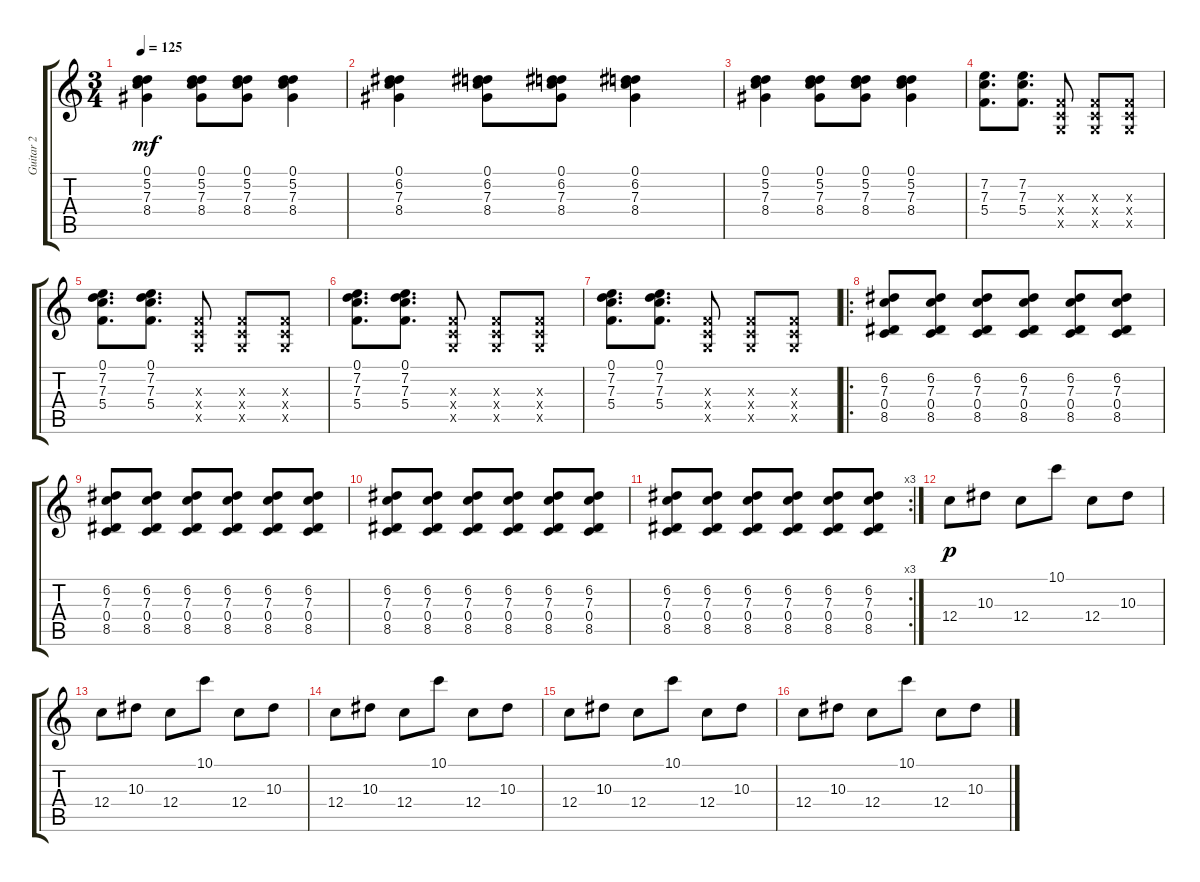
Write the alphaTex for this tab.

\track ("Guitar 2" "Guitar 2") {instrument distortionguitar}
\staff {score tabs}
\tuning (D4 A3 F3 C3 G2 C2) {hide}
\ts (3 4)
\tempo 125
\clef g2
\ks c
(0.1 5.2 7.3 8.4).4{dy mf} (0.1 5.2 7.3 8.4).8 (0.1 5.2 7.3 8.4).8 (0.1 5.2 7.3 8.4).4 |
(0.1 6.2 7.3 8.4).4 (0.1 6.2 7.3 8.4).8 (0.1 6.2 7.3 8.4).8 (0.1 6.2 7.3 8.4).4 |
(0.1 5.2 7.3 8.4).4 (0.1 5.2 7.3 8.4).8 (0.1 5.2 7.3 8.4).8 (0.1 5.2 7.3 8.4).4 |
(7.2 7.3 5.4).8{d} (7.2 7.3 5.4).8{d} (0.3{x} 0.4{x} 0.5{x}).8 (0.3{x} 0.4{x} 0.5{x}).8 (0.3{x} 0.4{x} 0.5{x}).8 |
(0.1 7.2 7.3 5.4).8{d} (0.1 7.2 7.3 5.4).8{d} (0.3{x} 0.4{x} 0.5{x}).8 (0.3{x} 0.4{x} 0.5{x}).8 (0.3{x} 0.4{x} 0.5{x}).8 |
(0.1 7.2 7.3 5.4).8{d} (0.1 7.2 7.3 5.4).8{d} (0.3{x} 0.4{x} 0.5{x}).8 (0.3{x} 0.4{x} 0.5{x}).8 (0.3{x} 0.4{x} 0.5{x}).8 |
(0.1 7.2 7.3 5.4).8{d} (0.1 7.2 7.3 5.4).8{d} (0.3{x} 0.4{x} 0.5{x}).8 (0.3{x} 0.4{x} 0.5{x}).8 (0.3{x} 0.4{x} 0.5{x}).8 |
\ro
(6.2 7.3 0.4 8.5).8 (6.2 7.3 0.4 8.5).8 (6.2 7.3 0.4 8.5).8 (6.2 7.3 0.4 8.5).8 (6.2 7.3 0.4 8.5).8 (6.2 7.3 0.4 8.5).8 |
(6.2 7.3 0.4 8.5).8 (6.2 7.3 0.4 8.5).8 (6.2 7.3 0.4 8.5).8 (6.2 7.3 0.4 8.5).8 (6.2 7.3 0.4 8.5).8 (6.2 7.3 0.4 8.5).8 |
(6.2 7.3 0.4 8.5).8 (6.2 7.3 0.4 8.5).8 (6.2 7.3 0.4 8.5).8 (6.2 7.3 0.4 8.5).8 (6.2 7.3 0.4 8.5).8 (6.2 7.3 0.4 8.5).8 |
\rc 3
(6.2 7.3 0.4 8.5).8 (6.2 7.3 0.4 8.5).8 (6.2 7.3 0.4 8.5).8 (6.2 7.3 0.4 8.5).8 (6.2 7.3 0.4 8.5).8 (6.2 7.3 0.4 8.5).8 |
12.4.8{dy p} 10.3.8 12.4.8 10.1.8 12.4.8 10.3.8 |
12.4.8 10.3.8 12.4.8 10.1.8 12.4.8 10.3.8 |
12.4.8 10.3.8 12.4.8 10.1.8 12.4.8 10.3.8 |
12.4.8 10.3.8 12.4.8 10.1.8 12.4.8 10.3.8 |
12.4.8 10.3.8 12.4.8 10.1.8 12.4.8 10.3.8
